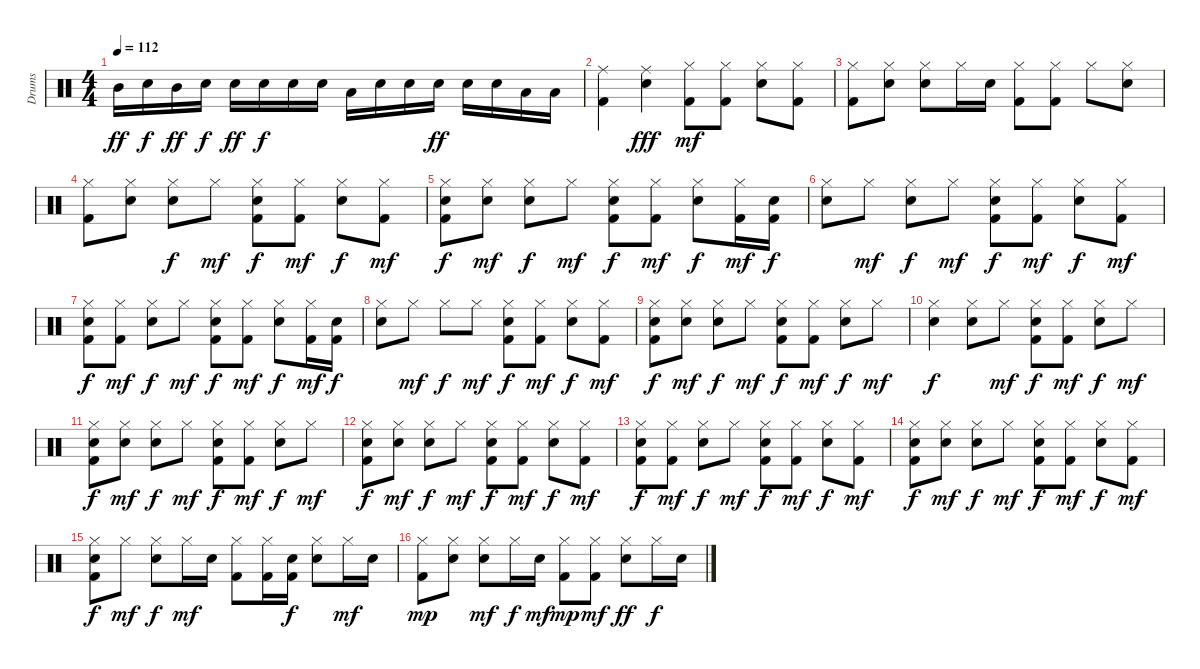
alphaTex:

\track ("Drums" "Drums") {instrument percussion}
\staff {score}
\articulation defaults
\ts (4 4)
\tempo 112
\clef neutral
\ks c "Mid Tom (hit)".16{dy ff} "Snare (hit) 2".16{dy f} "Mid Tom (hit)".16{dy ff} "Snare (hit) 2".16{dy f} "Snare (hit) 2".16{dy ff} "Snare (hit) 2".16{dy f} "Snare (hit) 2".16 "Snare (hit) 2".16 "Low Tom (hit)".16 "Snare (hit) 2".16 "Snare (hit) 2".16 "Snare (hit) 2".16{dy ff} "Snare (hit) 2".16 "Snare (hit) 2".16 "Low Tom (hit)".16 "Low Tom (hit)".16
|
("Ride (middle)" "Kick (hit) 2").4 ("Ride (middle)" "Snare (hit) 2").4{dy fff} ("Hi-Hat (closed)" "Kick (hit) 2").8{dy mf} ("Hi-Hat (closed)" "Kick (hit) 2").8 ("Hi-Hat (closed)" "Snare (hit) 2").8 ("Hi-Hat (closed)" "Kick (hit) 2").8 |
("Hi-Hat (closed)" "Kick (hit) 2").8 ("Hi-Hat (closed)" "Snare (hit)").8 ("Hi-Hat (closed)" "Snare (hit) 2").8 "Hi-Hat (closed)".16 "Snare (hit) 2".16 ("Hi-Hat (closed)" "Kick (hit) 2").8 ("Hi-Hat (closed)" "Kick (hit) 2").8 "Hi-Hat (closed)".8 ("Hi-Hat (closed)" "Snare (hit) 2").8 |
("Hi-Hat (closed)" "Kick (hit) 2").8 ("Hi-Hat (closed)" "Snare (hit)").8 ("Hi-Hat (closed)" "Snare (hit) 2").8{dy f} "Hi-Hat (closed)".8{dy mf} ("Hi-Hat (closed)" "Snare (hit) 2" "Kick (hit) 2").8{dy f} ("Hi-Hat (closed)" "Kick (hit) 2").8{dy mf} ("Hi-Hat (closed)" "Snare (hit) 2").8{dy f} ("Hi-Hat (closed)" "Kick (hit) 2").8{dy mf} |
("Hi-Hat (closed)" "Snare (hit) 2" "Kick (hit) 2").8{dy f} ("Hi-Hat (closed)" "Snare (hit)").8{dy mf} ("Hi-Hat (closed)" "Snare (hit) 2").8{dy f} "Hi-Hat (closed)".8{dy mf} ("Hi-Hat (closed)" "Snare (hit) 2" "Kick (hit) 2").8{dy f} ("Hi-Hat (closed)" "Kick (hit) 2").8{dy mf} ("Hi-Hat (closed)" "Snare (hit) 2").8{dy f} ("Hi-Hat (closed)" "Kick (hit) 2").16{dy mf} ("Snare (hit)" "Kick (hit) 2").16{dy f} |
("Hi-Hat (closed)" "Snare (hit) 2").8 "Hi-Hat (closed)".8{dy mf} ("Hi-Hat (closed)" "Snare (hit) 2").8{dy f} "Hi-Hat (closed)".8{dy mf} ("Hi-Hat (closed)" "Snare (hit) 2" "Kick (hit) 2").8{dy f} ("Hi-Hat (closed)" "Kick (hit) 2").8{dy mf} ("Hi-Hat (closed)" "Snare (hit) 2").8{dy f} ("Hi-Hat (closed)" "Kick (hit) 2").8{dy mf} |
("Hi-Hat (closed)" "Snare (hit) 2" "Kick (hit) 2").8{dy f} ("Hi-Hat (closed)" "Kick (hit) 2").8{dy mf} ("Hi-Hat (closed)" "Snare (hit) 2").8{dy f} "Hi-Hat (closed)".8{dy mf} ("Hi-Hat (closed)" "Snare (hit) 2" "Kick (hit) 2").8{dy f} ("Hi-Hat (closed)" "Kick (hit) 2").8{dy mf} ("Hi-Hat (closed)" "Snare (hit) 2").8{dy f} ("Hi-Hat (closed)" "Kick (hit) 2").16{dy mf} ("Snare (hit)" "Kick (hit) 2").16{dy f} |
("Hi-Hat (closed)" "Snare (hit) 2").8 "Hi-Hat (closed)".8{dy mf} "Hi-Hat (closed)".8{dy f} "Hi-Hat (closed)".8{dy mf} ("Hi-Hat (closed)" "Snare (hit) 2" "Kick (hit) 2").8{dy f} ("Hi-Hat (closed)" "Kick (hit) 2").8{dy mf} ("Hi-Hat (closed)" "Snare (hit) 2").8{dy f} ("Hi-Hat (closed)" "Kick (hit) 2").8{dy mf} |
("Hi-Hat (closed)" "Snare (hit) 2" "Kick (hit) 2").8{dy f} ("Hi-Hat (closed)" "Snare (hit)").8{dy mf} ("Hi-Hat (closed)" "Snare (hit) 2").8{dy f} "Hi-Hat (closed)".8{dy mf} ("Hi-Hat (closed)" "Snare (hit) 2" "Kick (hit) 2").8{dy f} ("Hi-Hat (closed)" "Kick (hit) 2").8{dy mf} ("Hi-Hat (closed)" "Snare (hit) 2").8{dy f} "Hi-Hat (closed)".8{dy mf} |
("Hi-Hat (closed)" "Snare (hit) 2").4{dy f} ("Hi-Hat (closed)" "Snare (hit) 2").8 "Hi-Hat (closed)".8{dy mf} ("Hi-Hat (closed)" "Snare (hit) 2" "Kick (hit) 2").8{dy f} ("Hi-Hat (closed)" "Kick (hit) 2").8{dy mf} ("Hi-Hat (closed)" "Snare (hit) 2").8{dy f} "Hi-Hat (closed)".8{dy mf} |
("Hi-Hat (closed)" "Snare (hit) 2" "Kick (hit) 2").8{dy f} ("Hi-Hat (closed)" "Snare (hit)").8{dy mf} ("Hi-Hat (closed)" "Snare (hit) 2").8{dy f} "Hi-Hat (closed)".8{dy mf} ("Hi-Hat (closed)" "Snare (hit) 2" "Kick (hit) 2").8{dy f} ("Hi-Hat (closed)" "Kick (hit) 2").8{dy mf} ("Hi-Hat (closed)" "Snare (hit) 2").8{dy f} "Hi-Hat (closed)".8{dy mf} |
("Hi-Hat (closed)" "Snare (hit) 2" "Kick (hit) 2").8{dy f} ("Hi-Hat (closed)" "Snare (hit)").8{dy mf} ("Hi-Hat (closed)" "Snare (hit) 2").8{dy f} "Hi-Hat (closed)".8{dy mf} ("Hi-Hat (closed)" "Snare (hit) 2" "Kick (hit) 2").8{dy f} ("Hi-Hat (closed)" "Kick (hit) 2").8{dy mf} ("Hi-Hat (closed)" "Snare (hit) 2").8{dy f} ("Hi-Hat (closed)" "Kick (hit) 2").8{dy mf} |
("Hi-Hat (closed)" "Snare (hit) 2" "Kick (hit) 2").8{dy f} ("Hi-Hat (closed)" "Kick (hit) 2").8{dy mf} ("Hi-Hat (closed)" "Snare (hit) 2").8{dy f} "Hi-Hat (closed)".8{dy mf} ("Hi-Hat (closed)" "Snare (hit) 2" "Kick (hit) 2").8{dy f} ("Hi-Hat (closed)" "Kick (hit) 2").8{dy mf} ("Hi-Hat (closed)" "Snare (hit) 2").8{dy f} ("Hi-Hat (closed)" "Kick (hit) 2").8{dy mf} |
("Hi-Hat (closed)" "Snare (hit) 2" "Kick (hit) 2").8{dy f} ("Hi-Hat (closed)" "Snare (hit)").8{dy mf} ("Hi-Hat (closed)" "Snare (hit) 2").8{dy f} "Hi-Hat (closed)".8{dy mf} ("Hi-Hat (closed)" "Snare (hit) 2" "Kick (hit) 2").8{dy f} ("Hi-Hat (closed)" "Kick (hit) 2").8{dy mf} ("Hi-Hat (closed)" "Snare (hit) 2").8{dy f} ("Hi-Hat (closed)" "Kick (hit) 2").8{dy mf} |
("Hi-Hat (closed)" "Snare (hit) 2" "Kick (hit) 2").8{dy f} "Hi-Hat (closed)".8{dy mf} ("Hi-Hat (closed)" "Snare (hit) 2").8{dy f} "Hi-Hat (closed)".16{dy mf} "Snare (hit) 2".16 ("Hi-Hat (closed)" "Kick (hit) 2").8 ("Hi-Hat (closed)" "Kick (hit) 2").16 ("Snare (hit)" "Kick (hit) 2").16{dy f} ("Hi-Hat (closed)" "Snare (hit) 2").8 "Hi-Hat (closed)".16{dy mf} "Snare (hit) 2".16 |
("Hi-Hat (closed)" "Kick (hit) 2").8{dy mp} ("Hi-Hat (closed)" "Snare (hit)").8 ("Hi-Hat (closed)" "Snare (hit) 2").8{dy mf} "Hi-Hat (closed)".16{dy f} "Snare (hit) 2".16{dy mf} ("Hi-Hat (closed)" "Kick (hit) 2").8{dy mp} ("Hi-Hat (closed)" "Kick (hit) 2").8{dy mf} ("Hi-Hat (closed)" "Snare (hit) 2").8{dy ff} "Hi-Hat (closed)".16{dy f} "Snare (hit) 2".16
